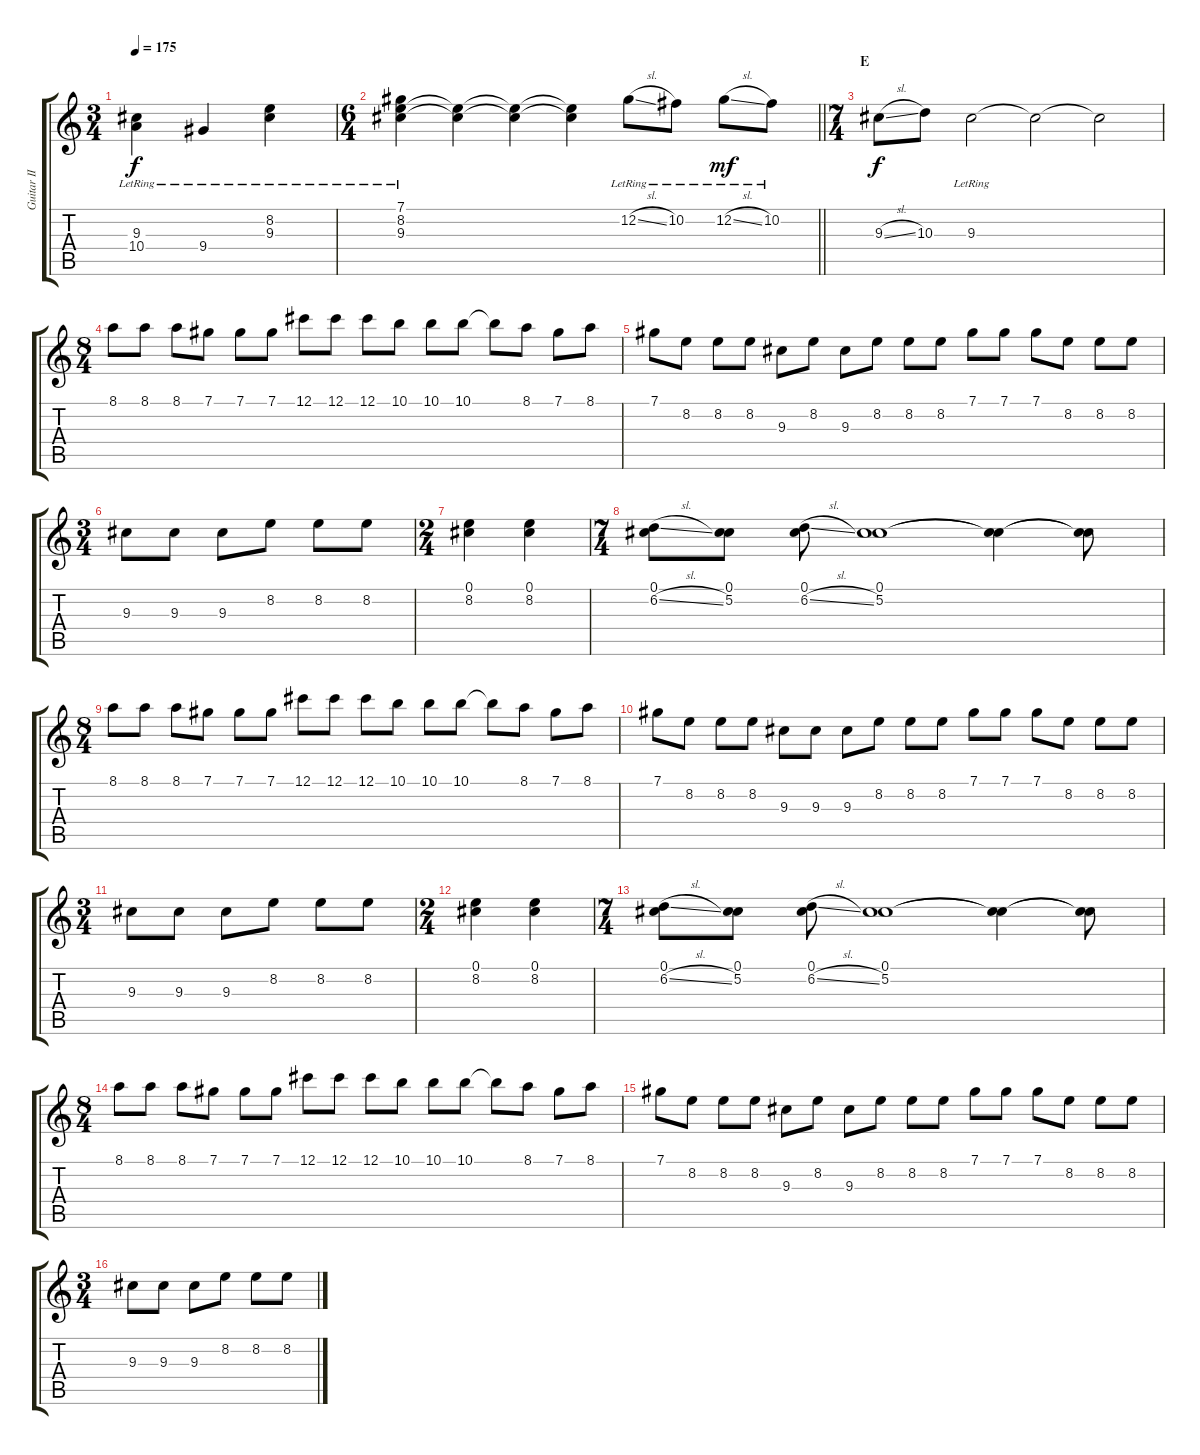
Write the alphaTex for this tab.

\track ("Guitar II" "Guitar II") {instrument overdrivenguitar}
\staff {score tabs}
\tuning (Db4 Ab3 E3 B2 Gb2 B1) {hide}
\ts (3 4)
\tempo 175
\clef g2
\ks c
(9.3{lr} 10.4{lr}).4{dy f} 9.4{lr}.4 (8.2{lr} 9.3{lr}).4 |
\ts (6 4)
\barLineRight lightlight
(7.1{lr} 8.2{lr} 9.3{lr}).4 (8.2{t} 9.3{t}).4 (8.2{t} 9.3{t}).4 (8.2{t} 9.3{t}).4 12.2{sl lr}.8 10.2{lr}.8 12.2{sl lr}.8{dy mf} 10.2{lr}.8 |
\ts (7 4)
\section ("" "E")
9.3{sl}.8{dy f} 10.3.8 9.3{lr}.2 9.3{t}.2 9.3{t}.2 |
\ts (8 4)
8.1.8 8.1.8 8.1.8 7.1.8 7.1.8 7.1.8 12.1.8 12.1.8 12.1.8 10.1.8 10.1.8 10.1.8 10.1{t}.8 8.1.8 7.1.8 8.1.8 |
7.1.8 8.2.8 8.2.8 8.2.8 9.3.8 8.2.8 9.3.8 8.2.8 8.2.8 8.2.8 7.1.8 7.1.8 7.1.8 8.2.8 8.2.8 8.2.8 |
\ts (3 4)
9.3.8 9.3.8 9.3.8 8.2.8 8.2.8 8.2.8 |
\ts (2 4)
(0.1 8.2).4 (0.1 8.2).4 |
\ts (7 4)
(0.1 6.2{sl}).8 (0.1 5.2).8 (0.1 6.2{sl}).8 (0.1 5.2).1 (0.1{t} 5.2{t}).4 (0.1{t} 5.2{t}).8 |
\ts (8 4)
8.1.8 8.1.8 8.1.8 7.1.8 7.1.8 7.1.8 12.1.8 12.1.8 12.1.8 10.1.8 10.1.8 10.1.8 10.1{t}.8 8.1.8 7.1.8 8.1.8 |
7.1.8 8.2.8 8.2.8 8.2.8 9.3.8 9.3.8 9.3.8 8.2.8 8.2.8 8.2.8 7.1.8 7.1.8 7.1.8 8.2.8 8.2.8 8.2.8 |
\ts (3 4)
9.3.8 9.3.8 9.3.8 8.2.8 8.2.8 8.2.8 |
\ts (2 4)
(0.1 8.2).4 (0.1 8.2).4 |
\ts (7 4)
(0.1 6.2{sl}).8 (0.1 5.2).8 (0.1 6.2{sl}).8 (0.1 5.2).1 (0.1{t} 5.2{t}).4 (0.1{t} 5.2{t}).8 |
\ts (8 4)
8.1.8 8.1.8 8.1.8 7.1.8 7.1.8 7.1.8 12.1.8 12.1.8 12.1.8 10.1.8 10.1.8 10.1.8 10.1{t}.8 8.1.8 7.1.8 8.1.8 |
7.1.8 8.2.8 8.2.8 8.2.8 9.3.8 8.2.8 9.3.8 8.2.8 8.2.8 8.2.8 7.1.8 7.1.8 7.1.8 8.2.8 8.2.8 8.2.8 |
\ts (3 4)
9.3.8 9.3.8 9.3.8 8.2.8 8.2.8 8.2.8
